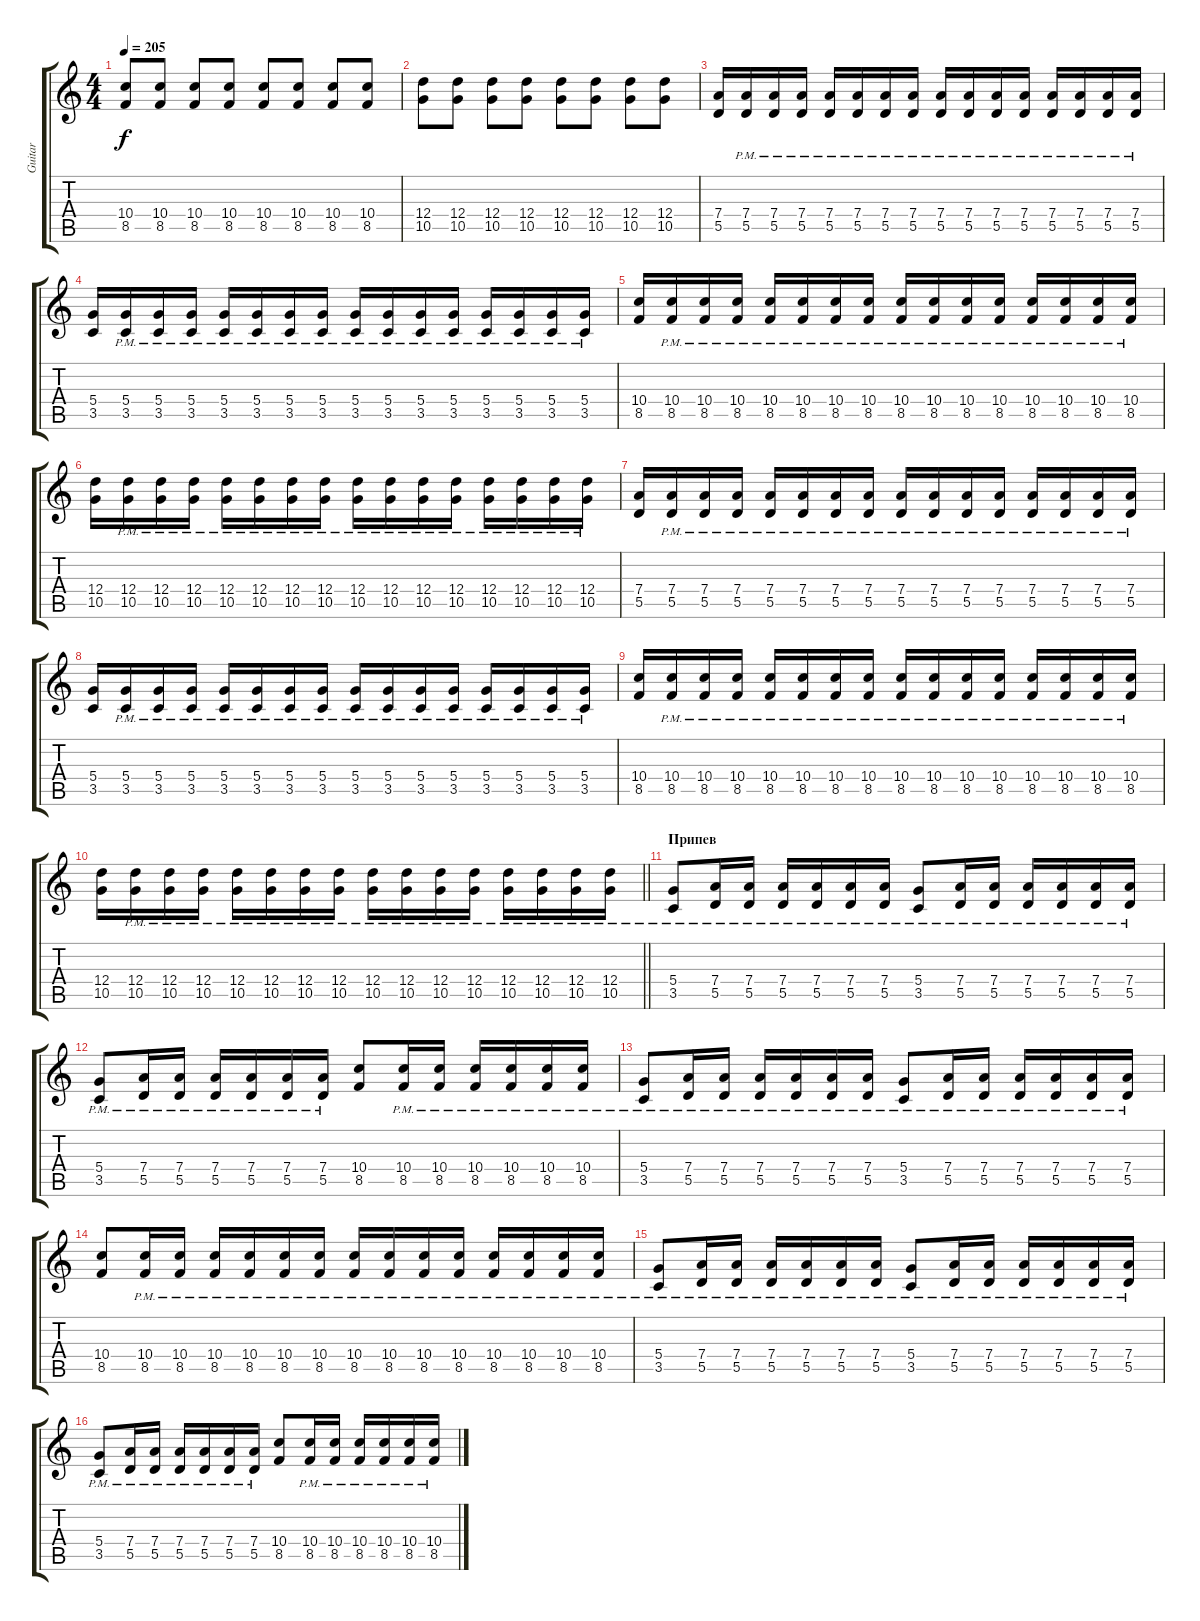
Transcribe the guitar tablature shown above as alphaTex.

\track ("Guitar" "Guitar") {instrument overdrivenguitar}
\staff {score tabs}
\tuning (E4 B3 G3 D3 A2 E2) {hide}
\ts (4 4)
\tempo 205
\clef g2
\ks c
(10.4 8.5).8{dy f} (10.4 8.5).8 (10.4 8.5).8 (10.4 8.5).8 (10.4 8.5).8 (10.4 8.5).8 (10.4 8.5).8 (10.4 8.5).8 |
(12.4 10.5).8 (12.4 10.5).8 (12.4 10.5).8 (12.4 10.5).8 (12.4 10.5).8 (12.4 10.5).8 (12.4 10.5).8 (12.4 10.5).8 |
(7.4 5.5).16 (7.4{pm} 5.5{pm}).16 (7.4{pm} 5.5{pm}).16 (7.4{pm} 5.5{pm}).16 (7.4{pm} 5.5{pm}).16 (7.4{pm} 5.5{pm}).16 (7.4{pm} 5.5{pm}).16 (7.4{pm} 5.5{pm}).16 (7.4{pm} 5.5{pm}).16 (7.4{pm} 5.5{pm}).16 (7.4{pm} 5.5{pm}).16 (7.4{pm} 5.5{pm}).16 (7.4{pm} 5.5{pm}).16 (7.4{pm} 5.5{pm}).16 (7.4{pm} 5.5{pm}).16 (7.4{pm} 5.5{pm}).16 |
(5.4 3.5).16 (5.4{pm} 3.5{pm}).16 (5.4{pm} 3.5{pm}).16 (5.4{pm} 3.5{pm}).16 (5.4{pm} 3.5{pm}).16 (5.4{pm} 3.5{pm}).16 (5.4{pm} 3.5{pm}).16 (5.4{pm} 3.5{pm}).16 (5.4{pm} 3.5{pm}).16 (5.4{pm} 3.5{pm}).16 (5.4{pm} 3.5{pm}).16 (5.4{pm} 3.5{pm}).16 (5.4{pm} 3.5{pm}).16 (5.4{pm} 3.5{pm}).16 (5.4{pm} 3.5{pm}).16 (5.4{pm} 3.5{pm}).16 |
(10.4 8.5).16 (10.4{pm} 8.5{pm}).16 (10.4{pm} 8.5{pm}).16 (10.4{pm} 8.5{pm}).16 (10.4{pm} 8.5{pm}).16 (10.4{pm} 8.5{pm}).16 (10.4{pm} 8.5{pm}).16 (10.4{pm} 8.5{pm}).16 (10.4{pm} 8.5{pm}).16 (10.4{pm} 8.5{pm}).16 (10.4{pm} 8.5{pm}).16 (10.4{pm} 8.5{pm}).16 (10.4{pm} 8.5{pm}).16 (10.4{pm} 8.5{pm}).16 (10.4{pm} 8.5{pm}).16 (10.4{pm} 8.5{pm}).16 |
(12.4 10.5).16 (12.4{pm} 10.5{pm}).16 (12.4{pm} 10.5{pm}).16 (12.4{pm} 10.5{pm}).16 (12.4{pm} 10.5{pm}).16 (12.4{pm} 10.5{pm}).16 (12.4{pm} 10.5{pm}).16 (12.4{pm} 10.5{pm}).16 (12.4{pm} 10.5{pm}).16 (12.4{pm} 10.5{pm}).16 (12.4{pm} 10.5{pm}).16 (12.4{pm} 10.5{pm}).16 (12.4{pm} 10.5{pm}).16 (12.4{pm} 10.5{pm}).16 (12.4{pm} 10.5{pm}).16 (12.4{pm} 10.5{pm}).16 |
(7.4 5.5).16 (7.4{pm} 5.5{pm}).16 (7.4{pm} 5.5{pm}).16 (7.4{pm} 5.5{pm}).16 (7.4{pm} 5.5{pm}).16 (7.4{pm} 5.5{pm}).16 (7.4{pm} 5.5{pm}).16 (7.4{pm} 5.5{pm}).16 (7.4{pm} 5.5{pm}).16 (7.4{pm} 5.5{pm}).16 (7.4{pm} 5.5{pm}).16 (7.4{pm} 5.5{pm}).16 (7.4{pm} 5.5{pm}).16 (7.4{pm} 5.5{pm}).16 (7.4{pm} 5.5{pm}).16 (7.4{pm} 5.5{pm}).16 |
(5.4 3.5).16 (5.4{pm} 3.5{pm}).16 (5.4{pm} 3.5{pm}).16 (5.4{pm} 3.5{pm}).16 (5.4{pm} 3.5{pm}).16 (5.4{pm} 3.5{pm}).16 (5.4{pm} 3.5{pm}).16 (5.4{pm} 3.5{pm}).16 (5.4{pm} 3.5{pm}).16 (5.4{pm} 3.5{pm}).16 (5.4{pm} 3.5{pm}).16 (5.4{pm} 3.5{pm}).16 (5.4{pm} 3.5{pm}).16 (5.4{pm} 3.5{pm}).16 (5.4{pm} 3.5{pm}).16 (5.4{pm} 3.5{pm}).16 |
(10.4 8.5).16 (10.4{pm} 8.5{pm}).16 (10.4{pm} 8.5{pm}).16 (10.4{pm} 8.5{pm}).16 (10.4{pm} 8.5{pm}).16 (10.4{pm} 8.5{pm}).16 (10.4{pm} 8.5{pm}).16 (10.4{pm} 8.5{pm}).16 (10.4{pm} 8.5{pm}).16 (10.4{pm} 8.5{pm}).16 (10.4{pm} 8.5{pm}).16 (10.4{pm} 8.5{pm}).16 (10.4{pm} 8.5{pm}).16 (10.4{pm} 8.5{pm}).16 (10.4{pm} 8.5{pm}).16 (10.4{pm} 8.5{pm}).16 |
\barLineRight lightlight
(12.4 10.5).16 (12.4{pm} 10.5{pm}).16 (12.4{pm} 10.5{pm}).16 (12.4{pm} 10.5{pm}).16 (12.4{pm} 10.5{pm}).16 (12.4{pm} 10.5{pm}).16 (12.4{pm} 10.5{pm}).16 (12.4{pm} 10.5{pm}).16 (12.4{pm} 10.5{pm}).16 (12.4{pm} 10.5{pm}).16 (12.4{pm} 10.5{pm}).16 (12.4{pm} 10.5{pm}).16 (12.4{pm} 10.5{pm}).16 (12.4{pm} 10.5{pm}).16 (12.4{pm} 10.5{pm}).16 (12.4{pm} 10.5{pm}).16 |
\section ("" "Припев")
(5.4{pm} 3.5{pm}).8{volume 13 balance 3} (7.4{pm} 5.5{pm}).16 (7.4{pm} 5.5{pm}).16 (7.4{pm} 5.5{pm}).16 (7.4{pm} 5.5{pm}).16 (7.4{pm} 5.5{pm}).16 (7.4{pm} 5.5{pm}).16 (5.4{pm} 3.5{pm}).8 (7.4{pm} 5.5{pm}).16 (7.4{pm} 5.5{pm}).16 (7.4{pm} 5.5{pm}).16 (7.4{pm} 5.5{pm}).16 (7.4{pm} 5.5{pm}).16 (7.4{pm} 5.5{pm}).16 |
(5.4{pm} 3.5{pm}).8 (7.4{pm} 5.5{pm}).16 (7.4{pm} 5.5{pm}).16 (7.4{pm} 5.5{pm}).16 (7.4{pm} 5.5{pm}).16 (7.4{pm} 5.5{pm}).16 (7.4{pm} 5.5{pm}).16 (10.4 8.5).8 (10.4{pm} 8.5{pm}).16 (10.4{pm} 8.5{pm}).16 (10.4{pm} 8.5{pm}).16 (10.4{pm} 8.5{pm}).16 (10.4{pm} 8.5{pm}).16 (10.4{pm} 8.5{pm}).16 |
(5.4{pm} 3.5{pm}).8 (7.4{pm} 5.5{pm}).16 (7.4{pm} 5.5{pm}).16 (7.4{pm} 5.5{pm}).16 (7.4{pm} 5.5{pm}).16 (7.4{pm} 5.5{pm}).16 (7.4{pm} 5.5{pm}).16 (5.4{pm} 3.5{pm}).8 (7.4{pm} 5.5{pm}).16 (7.4{pm} 5.5{pm}).16 (7.4{pm} 5.5{pm}).16 (7.4{pm} 5.5{pm}).16 (7.4{pm} 5.5{pm}).16 (7.4{pm} 5.5{pm}).16 |
(10.4 8.5).8 (10.4{pm} 8.5{pm}).16 (10.4{pm} 8.5{pm}).16 (10.4{pm} 8.5{pm}).16 (10.4{pm} 8.5{pm}).16 (10.4{pm} 8.5{pm}).16 (10.4{pm} 8.5{pm}).16 (10.4{pm} 8.5{pm}).16 (10.4{pm} 8.5{pm}).16 (10.4{pm} 8.5{pm}).16 (10.4{pm} 8.5{pm}).16 (10.4{pm} 8.5{pm}).16 (10.4{pm} 8.5{pm}).16 (10.4{pm} 8.5{pm}).16 (10.4{pm} 8.5{pm}).16 |
(5.4{pm} 3.5{pm}).8 (7.4{pm} 5.5{pm}).16 (7.4{pm} 5.5{pm}).16 (7.4{pm} 5.5{pm}).16 (7.4{pm} 5.5{pm}).16 (7.4{pm} 5.5{pm}).16 (7.4{pm} 5.5{pm}).16 (5.4{pm} 3.5{pm}).8 (7.4{pm} 5.5{pm}).16 (7.4{pm} 5.5{pm}).16 (7.4{pm} 5.5{pm}).16 (7.4{pm} 5.5{pm}).16 (7.4{pm} 5.5{pm}).16 (7.4{pm} 5.5{pm}).16 |
(5.4{pm} 3.5{pm}).8 (7.4{pm} 5.5{pm}).16 (7.4{pm} 5.5{pm}).16 (7.4{pm} 5.5{pm}).16 (7.4{pm} 5.5{pm}).16 (7.4{pm} 5.5{pm}).16 (7.4{pm} 5.5{pm}).16 (10.4 8.5).8 (10.4{pm} 8.5{pm}).16 (10.4{pm} 8.5{pm}).16 (10.4{pm} 8.5{pm}).16 (10.4{pm} 8.5{pm}).16 (10.4{pm} 8.5{pm}).16 (10.4{pm} 8.5{pm}).16
